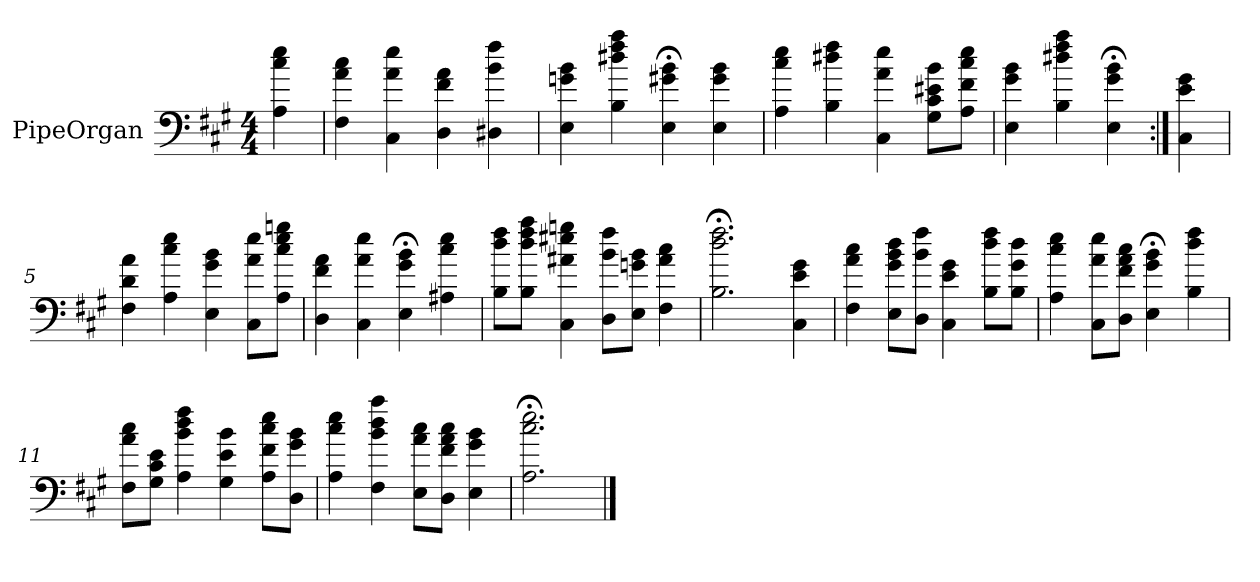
**kern
*part1
*staff1
*I"PipeOrgan
*k[f#c#g#]
*A:
*M4/4
*MM60
=
4A 4cc# 4ee
=1
4F# 4a 4cc#
4C# 4a 4ee
4D 4f# 4a
4D#X 4b 4ff#
=2
4E 4gn 4b
4B 4dd#X 4ff# 4aa
4E;< 4g#X;< 4b;<
4E 4g# 4b
=3
4A 4cc# 4ee
4B 4dd#X 4ff#
4C# 4a 4ee
8G# 8c# 8e#X 8bL
8A 8f# 8cc# 8eeJ
=4
4E 4g# 4b
4B 4dd#X 4ff# 4aa
4E;< 4g#;< 4b;<
=:|!
4C# 4e 4g#
=5
4F# 4d 4a
4A 4cc# 4ee
4E 4g# 4b
8C# 8a 8eeL
8A 8cc# 8ee 8ggnJ
=6
4D 4f# 4a
4C# 4a 4ee
4E;< 4g#;< 4b;<
4A#X 4cc# 4ee
=7
8B 8dd 8ff#L
8B 8dd 8ff# 8aaJ
4C# 4a#X 4ee#X 4ggn
8D 8b 8ff#L
8E 8gn 8bJ
4F# 4a# 4cc#
=8
2.B;< 2.dd;< 2.ff#;<
4C# 4e 4g#
=9
4F# 4a 4cc#
8E 8g# 8b 8ddL
8D 8b 8ff#J
4C# 4e 4g#
8B 8dd 8ff#L
8B 8g# 8ddJ
=10
4A 4cc# 4ee
8C# 8a 8eeL
8D 8f# 8a 8cc#J
4E;< 4g#;< 4b;<
4B 4dd 4ff#
=11
8F# 8a 8cc#L
8G# 8c# 8eJ
4A 4b 4dd 4ff#
4G# 4e 4b
8A 8f# 8cc# 8eeL
8D 8g# 8bJ
=12
4A 4cc# 4ee
4F# 4b 4dd 4aa
8E 8a 8cc#L
8D 8f# 8a 8cc#J
4E 4g# 4b
=13
2.A;< 2.cc#;< 2.ee;<
==
*-
